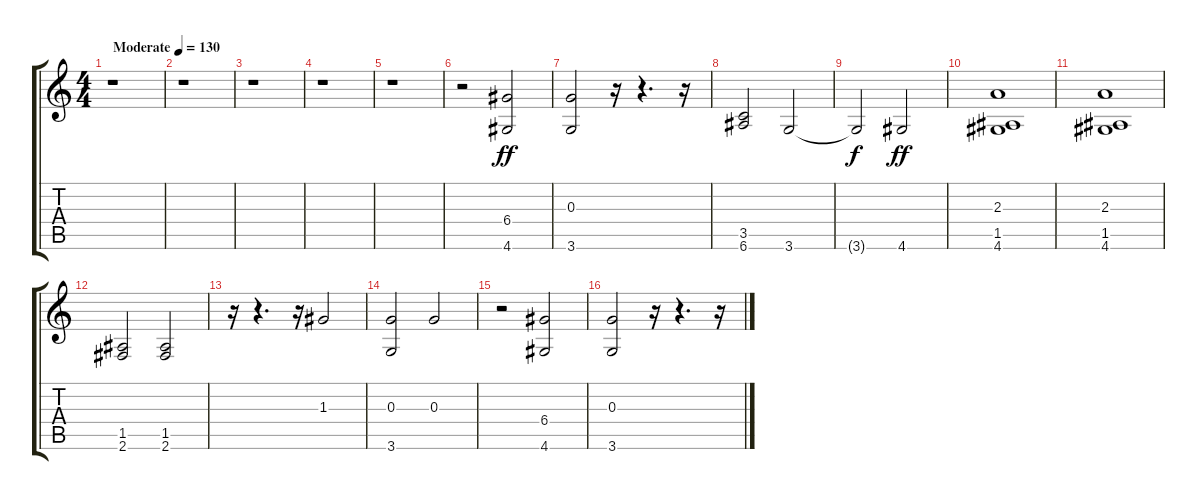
\track "" {instrument distortionguitar}
\staff {score tabs}
\tuning (E4 B3 G3 D3 A2 E2) {hide}
\ts (4 4)
\tempo (130 "Moderate")
\clef g2
\ks c
r.1{dy ff instrument distortionguitar} |
r.1 |
r.1 |
r.1 |
r.1 |
r.2 (6.4 4.6).2 |
(0.3 3.6).2 r.16 r.4{d} r.16 |
(3.5 6.6).2 3.6.2 |
3.6{t}.2{dy f} 4.6.2{dy ff} |
(2.3 1.5 4.6).1 |
(2.3 1.5 4.6).1 |
(1.5 2.6).2 (1.5 2.6).2 |
r.16 r.4{d} r.16 1.3.2 |
(0.3 3.6).2 0.3.2 |
r.2 (6.4 4.6).2 |
(0.3 3.6).2 r.16 r.4{d} r.16
